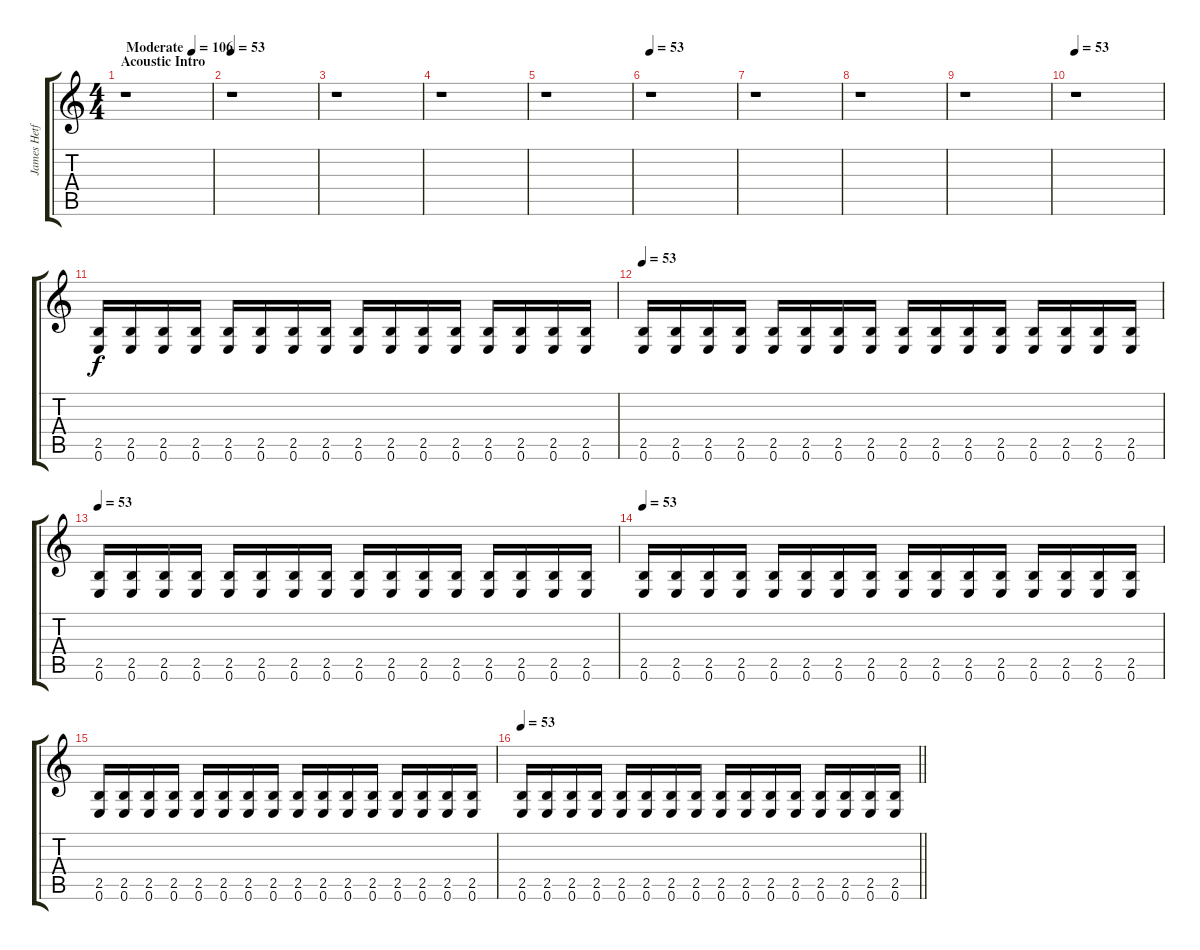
\track ("James Hetfield [Rythm Guitar]" "James Hetf") {instrument distortionguitar}
\staff {score tabs}
\tuning (E4 B3 G3 D3 A2 E2) {hide}
\ts (4 4)
\section ("" "Acoustic Intro")
\tempo (106 "Moderate")
\tempo 53
\tempo (106 "Moderate")
\clef g2
\ks c
r.1{dy f instrument distortionguitar} |
\tempo 53
r.1 |
r.1 |
r.1 |
r.1 |
\tempo 53
r.1 |
r.1 |
r.1 |
r.1 |
\tempo 53
r.1 |
(2.5 0.6).16{volume 0} (2.5 0.6).16{volume 4} (2.5 0.6).16 (2.5 0.6).16 (2.5 0.6).16 (2.5 0.6).16 (2.5 0.6).16 (2.5 0.6).16 (2.5 0.6).16 (2.5 0.6).16 (2.5 0.6).16 (2.5 0.6).16 (2.5 0.6).16 (2.5 0.6).16 (2.5 0.6).16 (2.5 0.6).16 |
\tempo 53
(2.5 0.6).16{volume 4} (2.5 0.6).16 (2.5 0.6).16 (2.5 0.6).16 (2.5 0.6).16 (2.5 0.6).16 (2.5 0.6).16 (2.5 0.6).16 (2.5 0.6).16 (2.5 0.6).16 (2.5 0.6).16 (2.5 0.6).16 (2.5 0.6).16 (2.5 0.6).16 (2.5 0.6).16 (2.5 0.6).16 |
\tempo 53
(2.5 0.6).16{volume 7} (2.5 0.6).16 (2.5 0.6).16 (2.5 0.6).16 (2.5 0.6).16 (2.5 0.6).16 (2.5 0.6).16 (2.5 0.6).16 (2.5 0.6).16 (2.5 0.6).16 (2.5 0.6).16 (2.5 0.6).16 (2.5 0.6).16 (2.5 0.6).16 (2.5 0.6).16 (2.5 0.6).16 |
\tempo 53
(2.5 0.6).16{volume 10} (2.5 0.6).16 (2.5 0.6).16 (2.5 0.6).16 (2.5 0.6).16 (2.5 0.6).16 (2.5 0.6).16 (2.5 0.6).16 (2.5 0.6).16 (2.5 0.6).16 (2.5 0.6).16 (2.5 0.6).16 (2.5 0.6).16 (2.5 0.6).16 (2.5 0.6).16 (2.5 0.6).16 |
(2.5 0.6).16{volume 13} (2.5 0.6).16 (2.5 0.6).16 (2.5 0.6).16 (2.5 0.6).16 (2.5 0.6).16 (2.5 0.6).16 (2.5 0.6).16 (2.5 0.6).16 (2.5 0.6).16 (2.5 0.6).16 (2.5 0.6).16 (2.5 0.6).16 (2.5 0.6).16 (2.5 0.6).16 (2.5 0.6).16 |
\tempo 53
\barLineRight lightlight
(2.5 0.6).16{volume 16} (2.5 0.6).16 (2.5 0.6).16 (2.5 0.6).16 (2.5 0.6).16 (2.5 0.6).16 (2.5 0.6).16 (2.5 0.6).16 (2.5 0.6).16 (2.5 0.6).16 (2.5 0.6).16 (2.5 0.6).16 (2.5 0.6).16 (2.5 0.6).16 (2.5 0.6).16 (2.5 0.6).16
